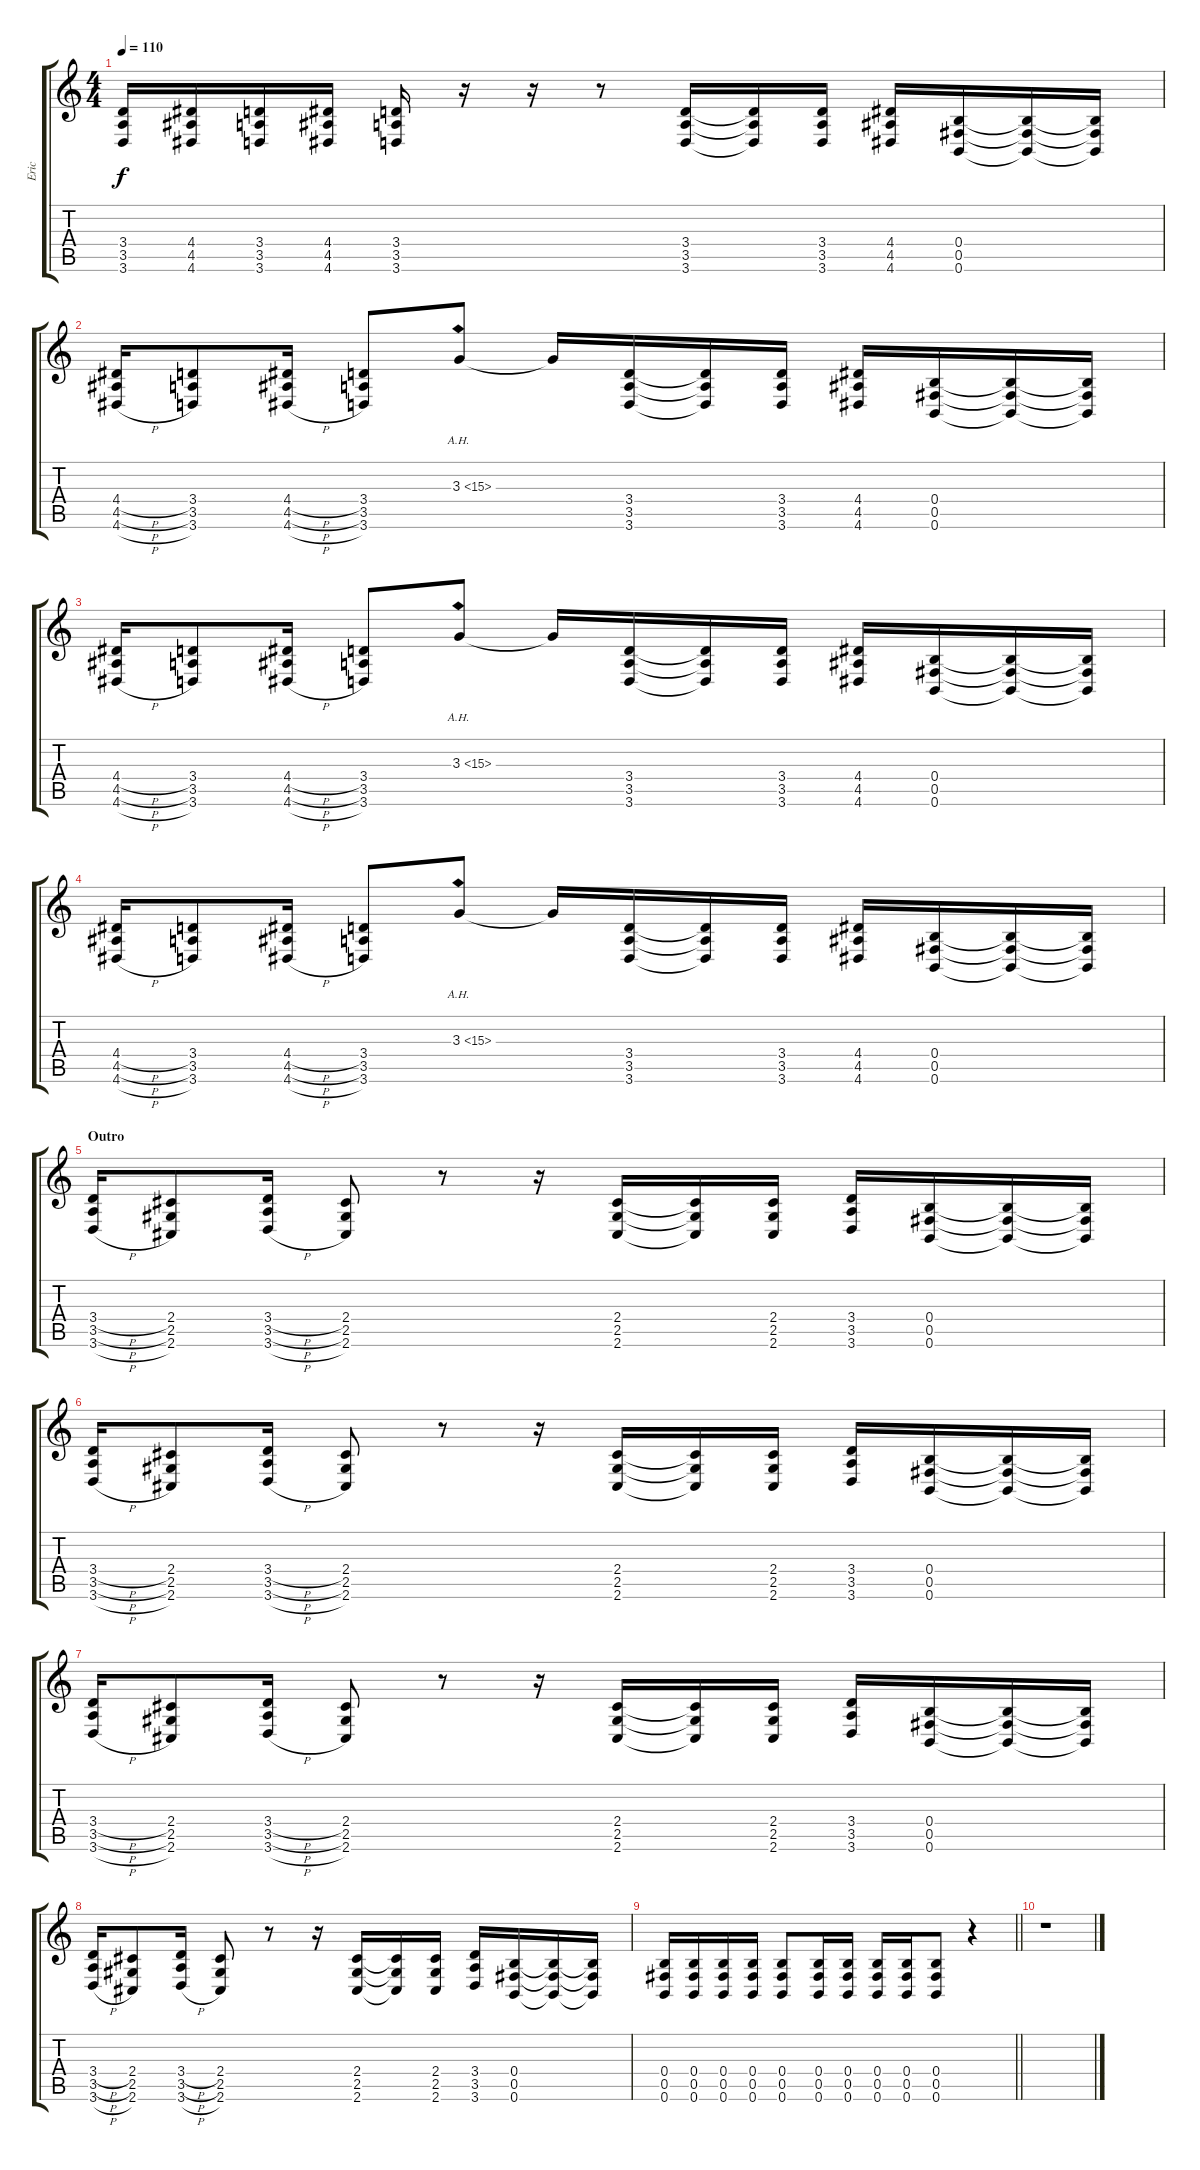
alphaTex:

\track ("Eric" "Eric") {instrument overdrivenguitar}
\staff {score tabs}
\tuning (Db4 Ab3 E3 B2 Gb2 B1) {hide}
\ts (4 4)
\tempo 110
\clef g2
\ks c
(3.4 3.5 3.6).16{dy f} (4.4 4.5 4.6).16 (3.4 3.5 3.6).16 (4.4 4.5 4.6).16 (3.4 3.5 3.6).16 r.16 r.16 r.8 (3.4 3.5 3.6).16 (3.4{t} 3.5{t} 3.6{t}).16 (3.4 3.5 3.6).16 (4.4 4.5 4.6).16 (0.4 0.5 0.6).16 (0.4{t} 0.5{t} 0.6{t}).16 (0.4{t} 0.5{t} 0.6{t}).16 |
(4.4{h} 4.5{h} 4.6{h}).16 (3.4 3.5 3.6).8 (4.4{h} 4.5{h} 4.6{h}).16 (3.4 3.5 3.6).8 3.3{ah 12}.8 3.3{t}.16 (3.4 3.5 3.6).16 (3.4{t} 3.5{t} 3.6{t}).16 (3.4 3.5 3.6).16 (4.4 4.5 4.6).16 (0.4 0.5 0.6).16 (0.4{t} 0.5{t} 0.6{t}).16 (0.4{t} 0.5{t} 0.6{t}).16 |
(4.4{h} 4.5{h} 4.6{h}).16 (3.4 3.5 3.6).8 (4.4{h} 4.5{h} 4.6{h}).16 (3.4 3.5 3.6).8 3.3{ah 12}.8 3.3{t}.16 (3.4 3.5 3.6).16 (3.4{t} 3.5{t} 3.6{t}).16 (3.4 3.5 3.6).16 (4.4 4.5 4.6).16 (0.4 0.5 0.6).16 (0.4{t} 0.5{t} 0.6{t}).16 (0.4{t} 0.5{t} 0.6{t}).16 |
(4.4{h} 4.5{h} 4.6{h}).16 (3.4 3.5 3.6).8 (4.4{h} 4.5{h} 4.6{h}).16 (3.4 3.5 3.6).8 3.3{ah 12}.8 3.3{t}.16 (3.4 3.5 3.6).16 (3.4{t} 3.5{t} 3.6{t}).16 (3.4 3.5 3.6).16 (4.4 4.5 4.6).16 (0.4 0.5 0.6).16 (0.4{t} 0.5{t} 0.6{t}).16 (0.4{t} 0.5{t} 0.6{t}).16 |
\section ("" "Outro")
(3.4{h} 3.5{h} 3.6{h}).16 (2.4 2.5 2.6).8 (3.4{h} 3.5{h} 3.6{h}).16 (2.4 2.5 2.6).8 r.8 r.16 (2.4 2.5 2.6).16 (2.4{t} 2.5{t} 2.6{t}).16 (2.4 2.5 2.6).16 (3.4 3.5 3.6).16 (0.4 0.5 0.6).16 (0.4{t} 0.5{t} 0.6{t}).16 (0.4{t} 0.5{t} 0.6{t}).16 |
(3.4{h} 3.5{h} 3.6{h}).16 (2.4 2.5 2.6).8 (3.4{h} 3.5{h} 3.6{h}).16 (2.4 2.5 2.6).8 r.8 r.16 (2.4 2.5 2.6).16 (2.4{t} 2.5{t} 2.6{t}).16 (2.4 2.5 2.6).16 (3.4 3.5 3.6).16 (0.4 0.5 0.6).16 (0.4{t} 0.5{t} 0.6{t}).16 (0.4{t} 0.5{t} 0.6{t}).16 |
(3.4{h} 3.5{h} 3.6{h}).16 (2.4 2.5 2.6).8 (3.4{h} 3.5{h} 3.6{h}).16 (2.4 2.5 2.6).8 r.8 r.16 (2.4 2.5 2.6).16 (2.4{t} 2.5{t} 2.6{t}).16 (2.4 2.5 2.6).16 (3.4 3.5 3.6).16 (0.4 0.5 0.6).16 (0.4{t} 0.5{t} 0.6{t}).16 (0.4{t} 0.5{t} 0.6{t}).16 |
(3.4{h} 3.5{h} 3.6{h}).16 (2.4 2.5 2.6).8 (3.4{h} 3.5{h} 3.6{h}).16 (2.4 2.5 2.6).8 r.8 r.16 (2.4 2.5 2.6).16 (2.4{t} 2.5{t} 2.6{t}).16 (2.4 2.5 2.6).16 (3.4 3.5 3.6).16 (0.4 0.5 0.6).16 (0.4{t} 0.5{t} 0.6{t}).16 (0.4{t} 0.5{t} 0.6{t}).16 |
\barLineRight lightlight
(0.4 0.5 0.6).16 (0.4 0.5 0.6).16 (0.4 0.5 0.6).16 (0.4 0.5 0.6).16 (0.4 0.5 0.6).8 (0.4 0.5 0.6).16 (0.4 0.5 0.6).16 (0.4 0.5 0.6).16 (0.4 0.5 0.6).16 (0.4 0.5 0.6).8 r.4 |
r.1
